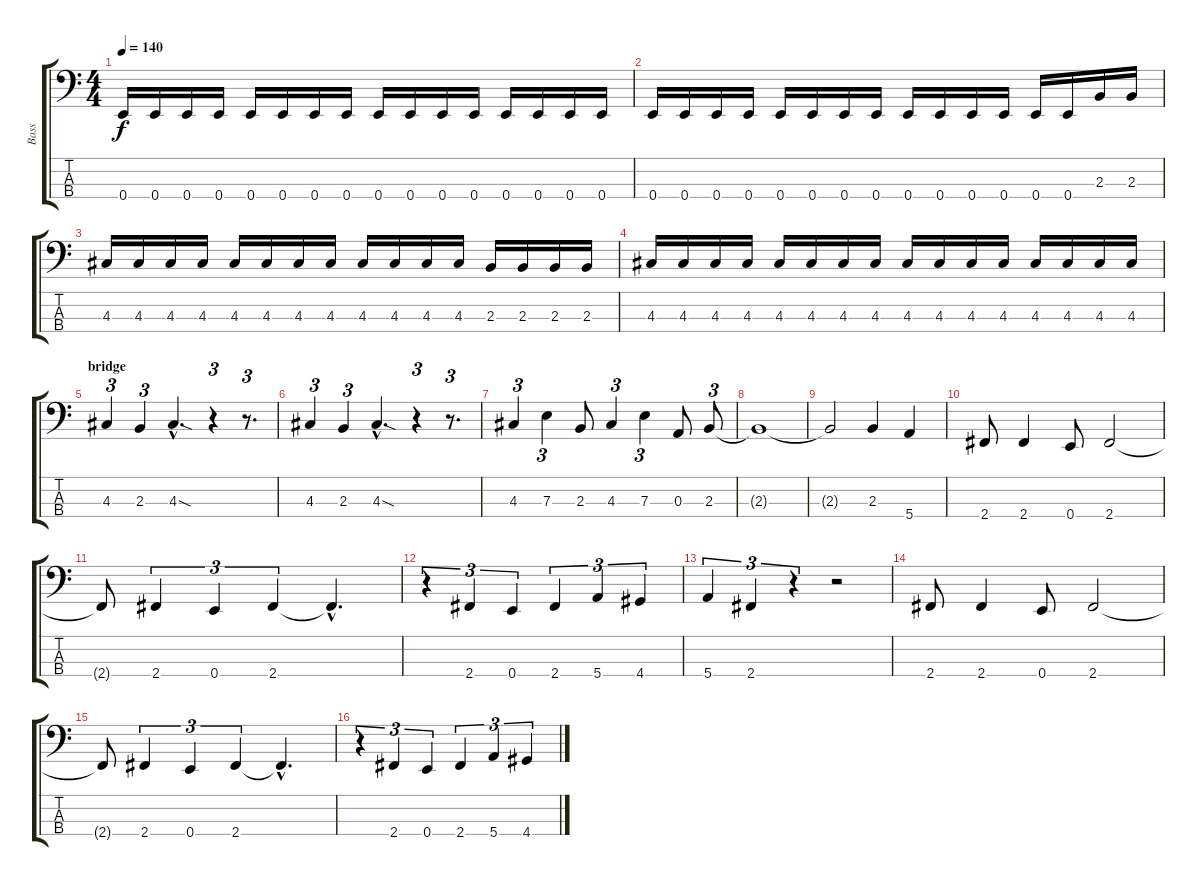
\track ("Bass" "Bass") {instrument electricbassfinger}
\staff {score tabs}
\tuning (G2 D2 A1 E1) {hide}
\ts (4 4)
\tempo 140
\clef f4
\ks c
0.4.16{dy f} 0.4.16 0.4.16 0.4.16 0.4.16 0.4.16 0.4.16 0.4.16 0.4.16 0.4.16 0.4.16 0.4.16 0.4.16 0.4.16 0.4.16 0.4.16 |
0.4.16 0.4.16 0.4.16 0.4.16 0.4.16 0.4.16 0.4.16 0.4.16 0.4.16 0.4.16 0.4.16 0.4.16 0.4.16 0.4.16 2.3.16 2.3.16 |
4.3.16 4.3.16 4.3.16 4.3.16 4.3.16 4.3.16 4.3.16 4.3.16 4.3.16 4.3.16 4.3.16 4.3.16 2.3.16 2.3.16 2.3.16 2.3.16 |
4.3.16 4.3.16 4.3.16 4.3.16 4.3.16 4.3.16 4.3.16 4.3.16 4.3.16 4.3.16 4.3.16 4.3.16 4.3.16 4.3.16 4.3.16 4.3.16 |
\section ("" "bridge")
4.3.4{tu (3 2)} 2.3.4{tu (3 2)} 4.3{sod hac}.4{d} r.4{tu (3 2)} r.8{d tu (3 2)} |
4.3.4{tu (3 2)} 2.3.4{tu (3 2)} 4.3{sod hac}.4{d} r.4{tu (3 2)} r.8{d tu (3 2)} |
4.3.4{tu (3 2)} 7.3.4{tu (3 2)} 2.3.8 4.3.4{tu (3 2)} 7.3.4{tu (3 2)} 0.3.8 2.3.8{tu (3 2)} |
2.3{t}.1 |
2.3{t}.2 2.3.4 5.4.4 |
2.4.8{volume 12} 2.4.4 0.4.8 2.4.2 |
2.4{t}.8 2.4.4{tu (3 2)} 0.4.4{tu (3 2)} 2.4.4{tu (3 2)} 2.4{hac t}.4{d} |
r.4{tu (3 2)} 2.4.4{tu (3 2)} 0.4.4{tu (3 2)} 2.4.4{tu (3 2)} 5.4.4{tu (3 2)} 4.4.4{tu (3 2)} |
5.4.4{tu (3 2)} 2.4.4{tu (3 2)} r.4{tu (3 2)} r.2 |
2.4.8 2.4.4 0.4.8 2.4.2 |
2.4{t}.8 2.4.4{tu (3 2)} 0.4.4{tu (3 2)} 2.4.4{tu (3 2)} 2.4{hac t}.4{d} |
r.4{tu (3 2)} 2.4.4{tu (3 2)} 0.4.4{tu (3 2)} 2.4.4{tu (3 2)} 5.4.4{tu (3 2)} 4.4.4{tu (3 2)}
